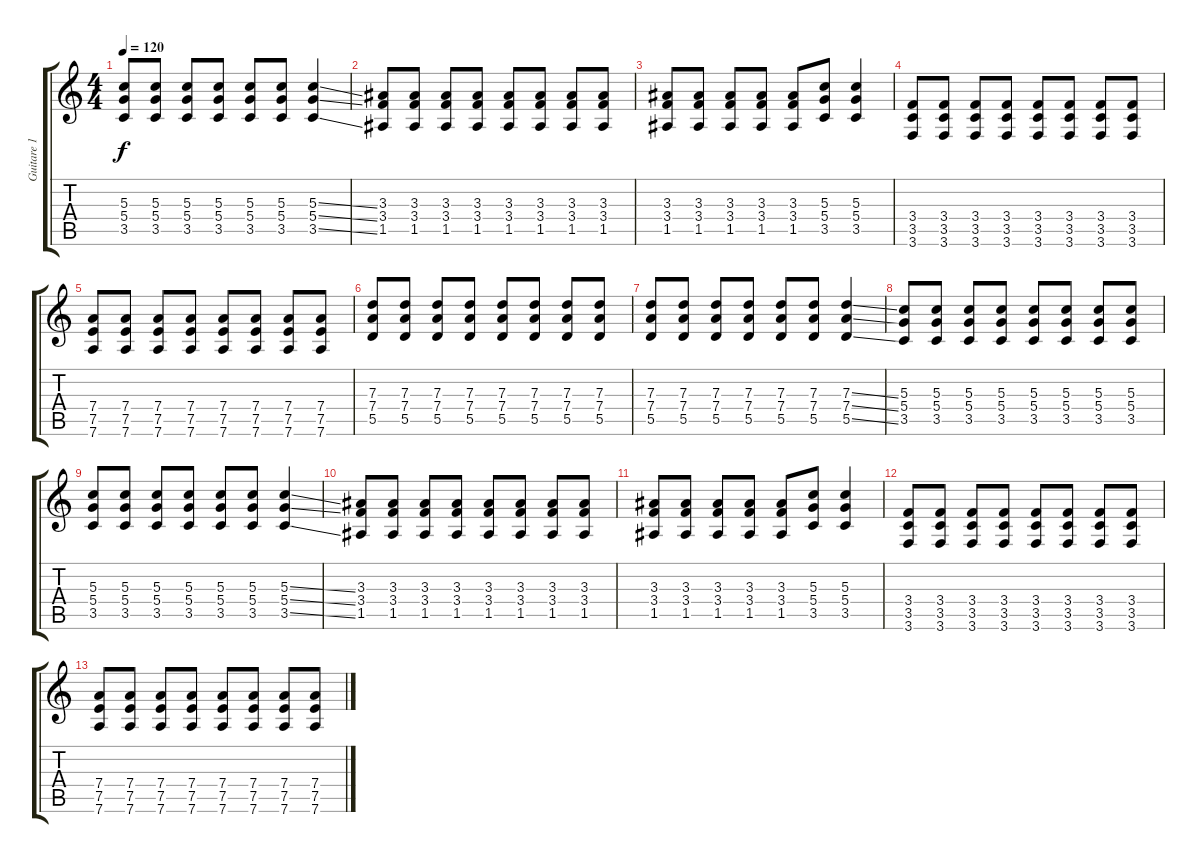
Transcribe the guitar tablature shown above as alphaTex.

\track ("Guitare 1" "Guitare 1") {instrument distortionguitar}
\staff {score tabs}
\tuning (E4 B3 G3 D3 A2 D2) {hide}
\ts (4 4)
\tempo 120
\clef g2
\ks c
(5.3 5.4 3.5).8{dy f} (5.3 5.4 3.5).8 (5.3 5.4 3.5).8 (5.3 5.4 3.5).8 (5.3 5.4 3.5).8 (5.3 5.4 3.5).8 (5.3{ss} 5.4{ss} 3.5{ss}).4 |
(3.3 3.4 1.5).8 (3.3 3.4 1.5).8 (3.3 3.4 1.5).8 (3.3 3.4 1.5).8 (3.3 3.4 1.5).8 (3.3 3.4 1.5).8 (3.3 3.4 1.5).8 (3.3 3.4 1.5).8 |
(3.3 3.4 1.5).8 (3.3 3.4 1.5).8 (3.3 3.4 1.5).8 (3.3 3.4 1.5).8 (3.3 3.4 1.5).8 (5.3 5.4 3.5).8 (5.3 5.4 3.5).4 |
(3.4 3.5 3.6).8 (3.4 3.5 3.6).8 (3.4 3.5 3.6).8 (3.4 3.5 3.6).8 (3.4 3.5 3.6).8 (3.4 3.5 3.6).8 (3.4 3.5 3.6).8 (3.4 3.5 3.6).8 |
(7.4 7.5 7.6).8 (7.4 7.5 7.6).8 (7.4 7.5 7.6).8 (7.4 7.5 7.6).8 (7.4 7.5 7.6).8 (7.4 7.5 7.6).8 (7.4 7.5 7.6).8 (7.4 7.5 7.6).8 |
(7.3 7.4 5.5).8 (7.3 7.4 5.5).8 (7.3 7.4 5.5).8 (7.3 7.4 5.5).8 (7.3 7.4 5.5).8 (7.3 7.4 5.5).8 (7.3 7.4 5.5).8 (7.3 7.4 5.5).8 |
(7.3 7.4 5.5).8 (7.3 7.4 5.5).8 (7.3 7.4 5.5).8 (7.3 7.4 5.5).8 (7.3 7.4 5.5).8 (7.3 7.4 5.5).8 (7.3{ss} 7.4{ss} 5.5{ss}).4 |
(5.3 5.4 3.5).8 (5.3 5.4 3.5).8 (5.3 5.4 3.5).8 (5.3 5.4 3.5).8 (5.3 5.4 3.5).8 (5.3 5.4 3.5).8 (5.3 5.4 3.5).8 (5.3 5.4 3.5).8 |
(5.3 5.4 3.5).8 (5.3 5.4 3.5).8 (5.3 5.4 3.5).8 (5.3 5.4 3.5).8 (5.3 5.4 3.5).8 (5.3 5.4 3.5).8 (5.3{ss} 5.4{ss} 3.5{ss}).4 |
(3.3 3.4 1.5).8 (3.3 3.4 1.5).8 (3.3 3.4 1.5).8 (3.3 3.4 1.5).8 (3.3 3.4 1.5).8 (3.3 3.4 1.5).8 (3.3 3.4 1.5).8 (3.3 3.4 1.5).8 |
(3.3 3.4 1.5).8 (3.3 3.4 1.5).8 (3.3 3.4 1.5).8 (3.3 3.4 1.5).8 (3.3 3.4 1.5).8 (5.3 5.4 3.5).8 (5.3 5.4 3.5).4 |
(3.4 3.5 3.6).8 (3.4 3.5 3.6).8 (3.4 3.5 3.6).8 (3.4 3.5 3.6).8 (3.4 3.5 3.6).8 (3.4 3.5 3.6).8 (3.4 3.5 3.6).8 (3.4 3.5 3.6).8 |
(7.4 7.5 7.6).8 (7.4 7.5 7.6).8 (7.4 7.5 7.6).8 (7.4 7.5 7.6).8 (7.4 7.5 7.6).8 (7.4 7.5 7.6).8 (7.4 7.5 7.6).8 (7.4 7.5 7.6).8
